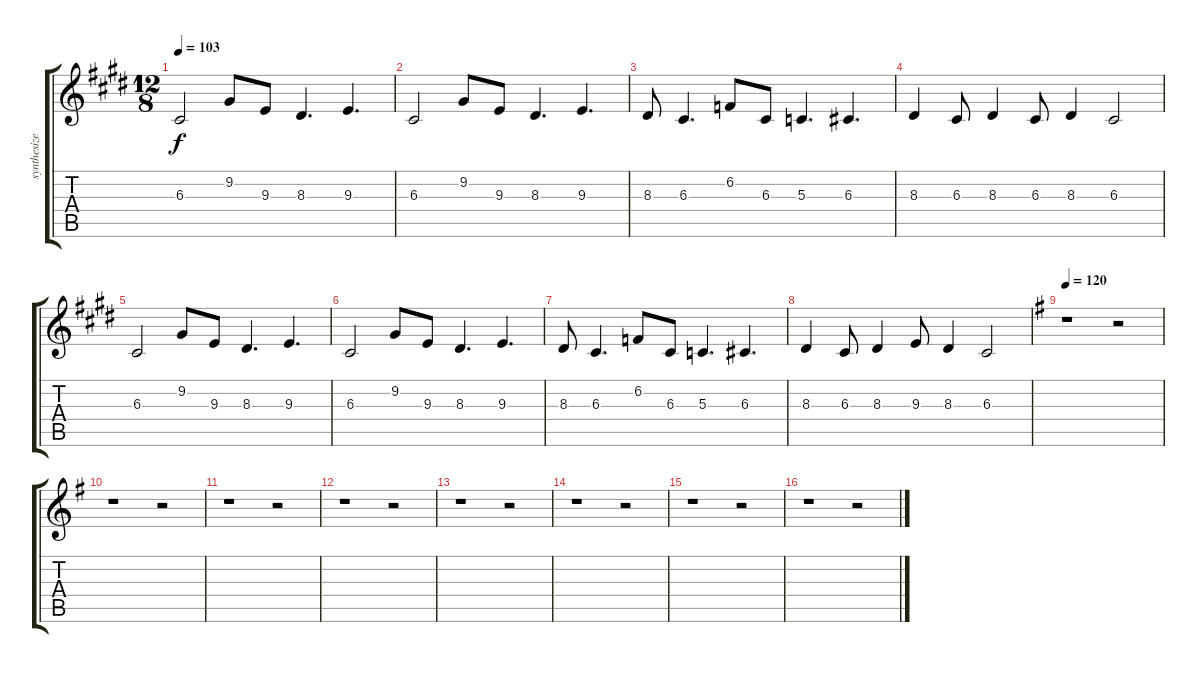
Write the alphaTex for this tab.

\track ("synthesizer arranged for guitar" "synthesize") {instrument synthstrings1}
\staff {score tabs}
\tuning (E4 B3 G3 D3 A2 E2) {hide}
\ts (12 8)
\tempo 103
\clef g2
\ks e
6.3.2{dy f instrument synthstrings1} 9.2.8 9.3.8 8.3.4{d} 9.3.4{d} |
\ks c#minor
6.3.2 9.2.8 9.3.8 8.3.4{d} 9.3.4{d} |
8.3.8 6.3.4{d} 6.2.8 6.3.8 5.3.4{d} 6.3.4{d} |
8.3.4 6.3.8 8.3.4 6.3.8 8.3.4 6.3.2 |
6.3.2 9.2.8 9.3.8 8.3.4{d} 9.3.4{d} |
6.3.2 9.2.8 9.3.8 8.3.4{d} 9.3.4{d} |
8.3.8 6.3.4{d} 6.2.8 6.3.8 5.3.4{d} 6.3.4{d} |
8.3.4 6.3.8 8.3.4 9.3.8 8.3.4 6.3.2 |
\tempo 120
\ks g
r.1 r.2 |
r.1 r.2 |
r.1 r.2 |
r.1 r.2 |
r.1 r.2 |
r.1 r.2 |
r.1 r.2 |
r.1 r.2
